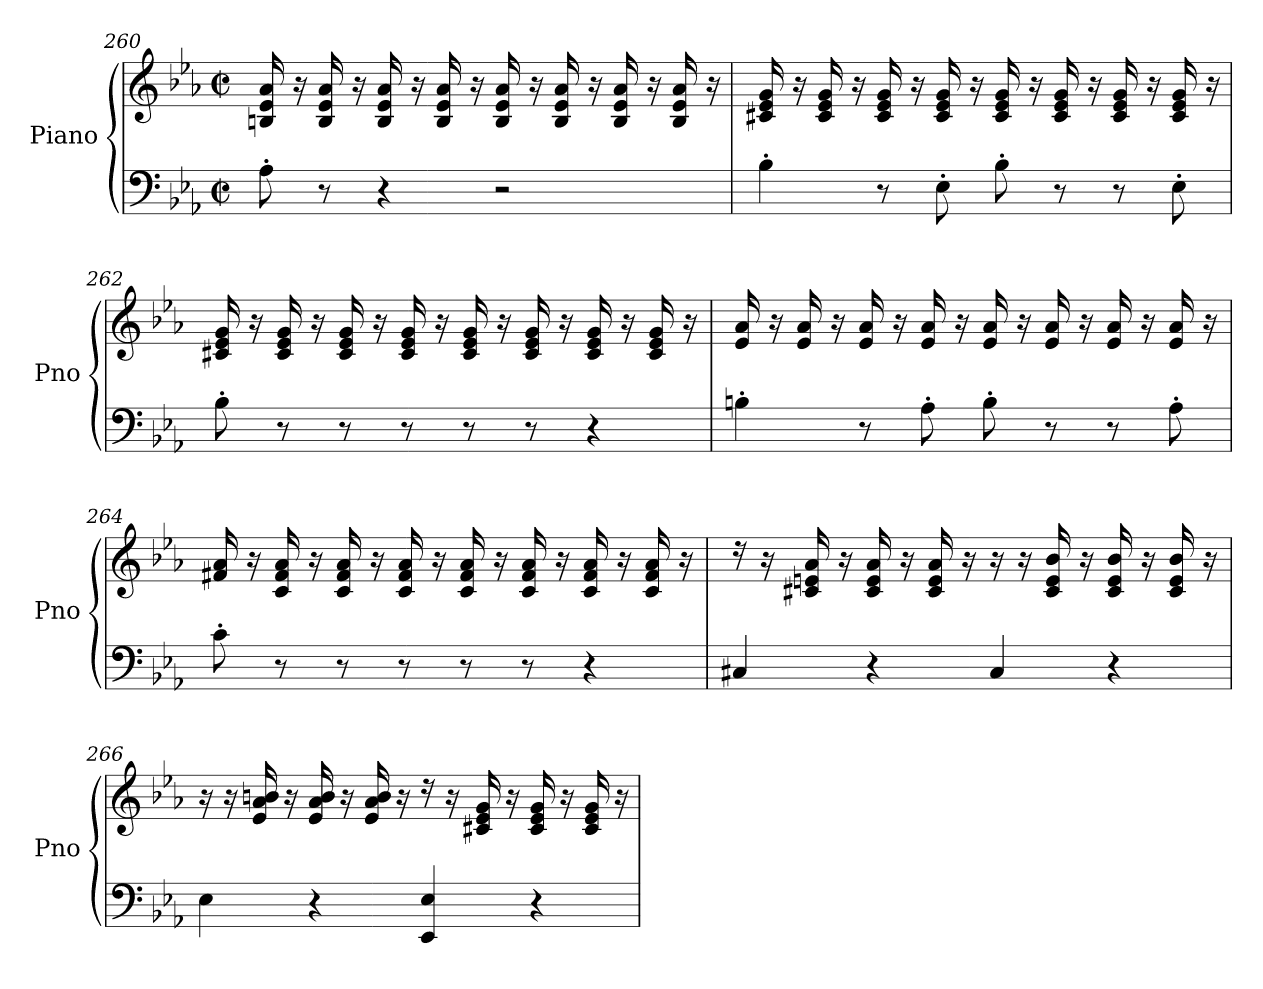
**kern	**kern
*part1	*part1
*staff2	*staff1
*I"Piano	*
*I'Pno	*
*clefF4	*clefG2
*k[b-e-a-]	*k[b-e-a-]
*M2/2	*M2/2
*met(c|)	*met(c|)
=260	=260
8A-'\	16Bn/ 16e-/ 16a-/
.	16r
8r	16B/ 16e-/ 16a-/
.	16r
4r	16B/ 16e-/ 16a-/
.	16r
.	16B/ 16e-/ 16a-/
.	16r
2r	16B/ 16e-/ 16a-/
.	16r
.	16B/ 16e-/ 16a-/
.	16r
.	16B/ 16e-/ 16a-/
.	16r
.	16B/ 16e-/ 16a-/
.	16r
!!LO:LB:g=z
=261	=261
4B-'\	16c#X/ 16e-/ 16g/
.	16r
.	16c#/ 16e-/ 16g/
.	16r
8r	16c#/ 16e-/ 16g/
.	16r
8E-'\	16c#/ 16e-/ 16g/
.	16r
8B-'\	16c#/ 16e-/ 16g/
.	16r
8r	16c#/ 16e-/ 16g/
.	16r
8r	16c#/ 16e-/ 16g/
.	16r
8E-'\	16c#/ 16e-/ 16g/
.	16r
!!LO:LB:g=z
=262	=262
8B-'\	16c#X/ 16e-/ 16g/
.	16r
8r	16c#/ 16e-/ 16g/
.	16r
8r	16c#/ 16e-/ 16g/
.	16r
8r	16c#/ 16e-/ 16g/
.	16r
8r	16c#/ 16e-/ 16g/
.	16r
8r	16c#/ 16e-/ 16g/
.	16r
4r	16c#/ 16e-/ 16g/
.	16r
.	16c#/ 16e-/ 16g/
.	16r
=263	=263
4Bn'\	16e-/ 16a-/
.	16r
.	16e-/ 16a-/
.	16r
8r	16e-/ 16a-/
.	16r
8A-'\	16e-/ 16a-/
.	16r
8B'\	16e-/ 16a-/
.	16r
8r	16e-/ 16a-/
.	16r
8r	16e-/ 16a-/
.	16r
8A-'\	16e-/ 16a-/
.	16r
!!LO:LB:g=z
=264	=264
8c'\	16f#X/ 16a-/
.	16r
8r	16c/ 16f#/ 16a-/
.	16r
8r	16c/ 16f#/ 16a-/
.	16r
8r	16c/ 16f#/ 16a-/
.	16r
8r	16c/ 16f#/ 16a-/
.	16r
8r	16c/ 16f#/ 16a-/
.	16r
4r	16c/ 16f#/ 16a-/
.	16r
.	16c/ 16f#/ 16a-/
.	16r
!!LO:PB:g=z
=265	=265
4C#X/	16rdd
.	16r
.	16c#X/ 16en/ 16a-/
.	16r
4r	16c#/ 16e/ 16a-/
.	16r
.	16c#/ 16e/ 16a-/
.	16r
4C#/	16r
.	16r
.	16c#/ 16e/ 16b-/
.	16r
4r	16c#/ 16e/ 16b-/
.	16r
.	16c#/ 16e/ 16b-/
.	16r
=266	=266
4E-\	16r
.	16r
.	16e-/ 16a-/ 16bn/
.	16r
4r	16e-/ 16a-/ 16b/
.	16r
.	16e-/ 16a-/ 16b/
.	16r
4EE-/ 4E-/	16rdd
.	16r
.	16c#X/ 16e-/ 16g/
.	16r
4r	16c#/ 16e-/ 16g/
.	16r
.	16c#/ 16e-/ 16g/
.	16r
=	=
*-	*-
